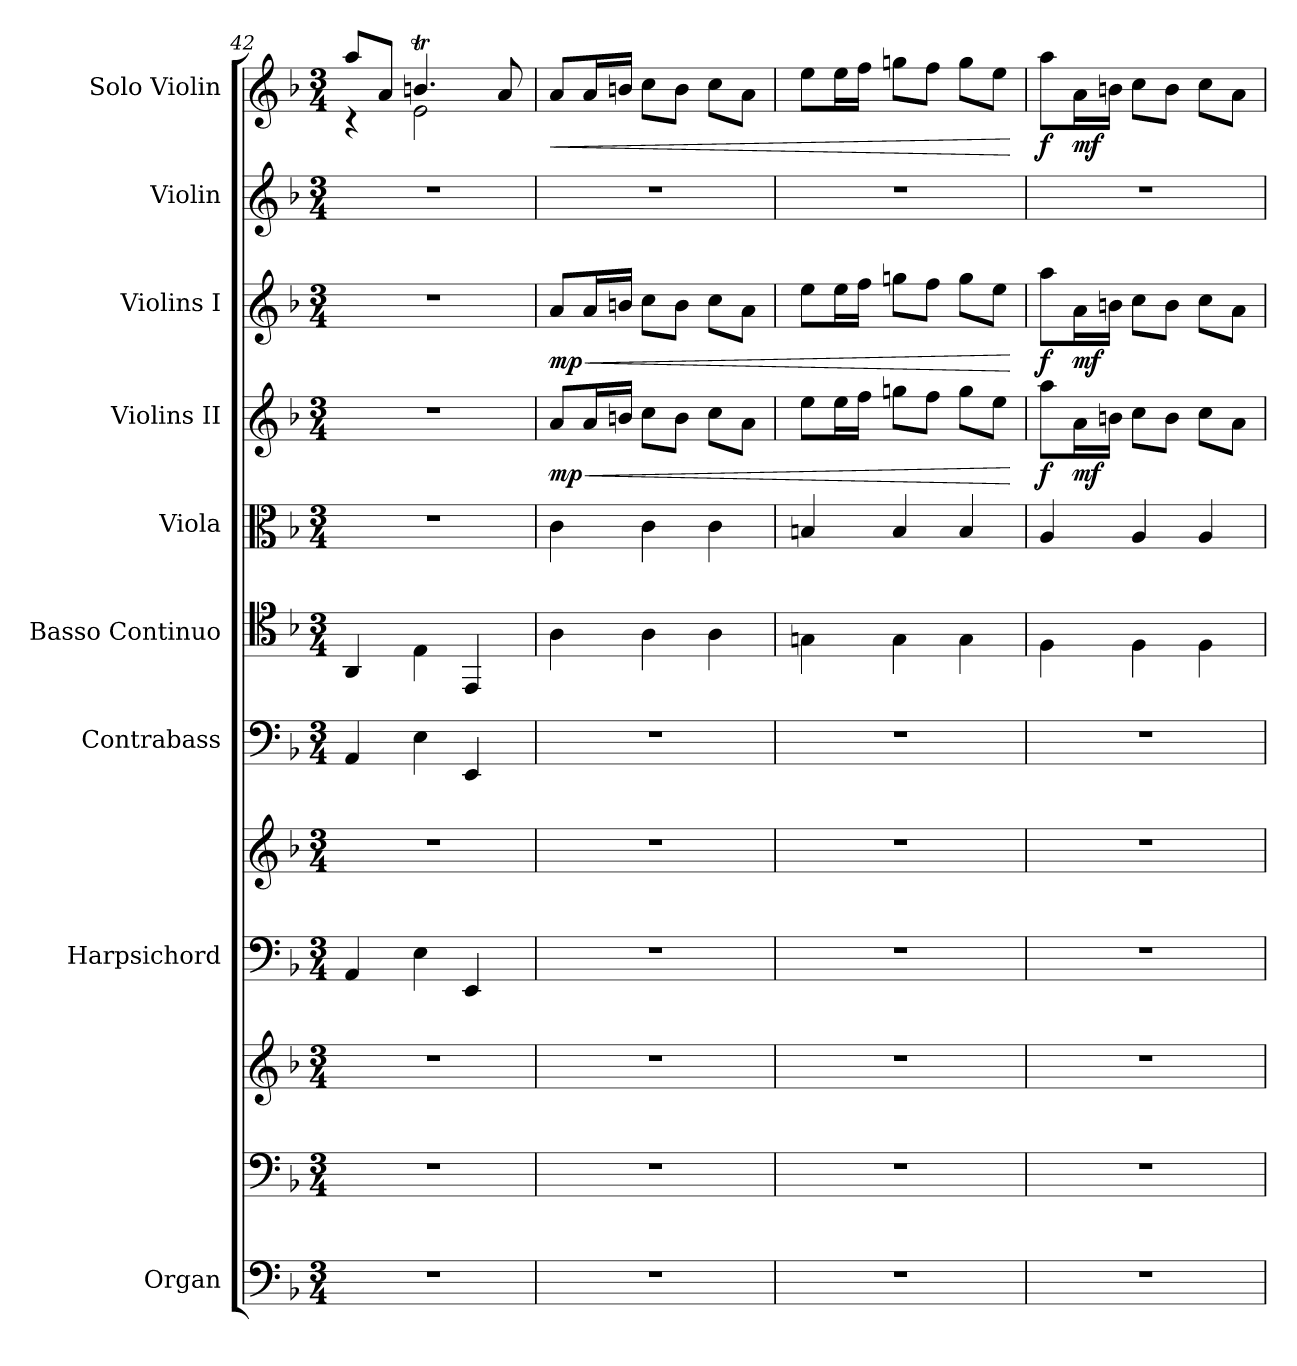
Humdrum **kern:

**kern	**kern	**kern	**kern	**kern	**kern	**kern	**kern	**kern	**dynam	**kern	**dynam	**kern	**kern	**dynam
*part9	*part9	*part9	*part8	*part8	*part7	*part6	*part5	*part4	*part4	*part3	*part3	*part2	*part1	*part1
*staff12	*staff11	*staff10	*staff9	*staff8	*staff7	*staff6	*staff5	*staff4	*staff4	*staff3	*staff3	*staff2	*staff1	*staff1
*I"Organ	*	*	*I"Harpsichord	*	*I"Contrabass	*I"Basso Continuo	*I"Viola	*I"Violins II	*	*I"Violins I	*	*I"Violin	*I"Solo Violin	*
*I'Org.	*	*	*I'Hch.	*	*I'Cb.	*I'B.C.	*I'Vla.	*I'Vlns. II	*	*I'Vlns. I	*	*I'Vln.	*I'Vln.	*
*clefF4	*clefF4	*clefG2	*clefF4	*clefG2	*clefF4	*clefC4	*clefC3	*clefG2	*	*clefG2	*	*clefG2	*clefG2	*
*	*	*	*	*	*ITrd7c12	*	*	*	*	*	*	*	*	*
*k[b-]	*k[b-]	*k[b-]	*k[b-]	*k[b-]	*k[b-]	*k[b-]	*k[b-]	*k[b-]	*	*k[b-]	*	*k[b-]	*k[b-]	*
*M3/4	*M3/4	*M3/4	*M3/4	*M3/4	*M3/4	*M3/4	*M3/4	*M3/4	*	*M3/4	*	*M3/4	*M3/4	*
=42	=42	=42	=42	=42	=42	=42	=42	=42	=42	=42	=42	=42	=42	=42
*	*	*	*	*	*	*	*	*	*	*	*	*	*^	*
2.r	2.r	2.r	4AA/	2.r	4AAA/	4AA/	2.r	2.r	.	2.r	.	2.r	8aa/L	4r	.
.	.	.	.	.	.	.	.	.	.	.	.	.	8a/J	.	.
.	.	.	4E\	.	4EE\	4E\	.	.	.	.	.	.	4.bnt/	2e\	.
.	.	.	4EE/	.	4EEE/	4EE/	.	.	.	.	.	.	.	.	.
.	.	.	.	.	.	.	.	.	.	.	.	.	8a/	.	.
*	*	*	*	*	*	*	*	*	*	*	*	*	*v	*v	*
=43	=43	=43	=43	=43	=43	=43	=43	=43	=43	=43	=43	=43	=43	=43
!	!	!	!	!	!	!	!	!	!LO:HP:b	!	!LO:HP:b	!	!	!LO:HP:b
!	!	!	!	!	!	!	!	!	!LO:DY:n=1:b	!	!LO:DY:n=1:b	!	!	!
2.r	2.r	2.r	2.r	2.r	2.r	4A\	4c\	8a/L	< mp	8a/L	< mp	2.r	8a/L	<
.	.	.	.	.	.	.	.	16a/L	.	16a/L	.	.	16a/L	.
.	.	.	.	.	.	.	.	16bn/JJ	.	16bn/JJ	.	.	16bn/JJ	.
.	.	.	.	.	.	4A\	4c\	8cc\L	.	8cc\L	.	.	8cc\L	.
.	.	.	.	.	.	.	.	8b\J	.	8b\J	.	.	8b\J	.
.	.	.	.	.	.	4A\	4c\	8cc\L	.	8cc\L	.	.	8cc\L	.
.	.	.	.	.	.	.	.	8a\J	.	8a\J	.	.	8a\J	.
=44	=44	=44	=44	=44	=44	=44	=44	=44	=44	=44	=44	=44	=44	=44
2.r	2.r	2.r	2.r	2.r	2.r	4Gni\	4Bn/	8ee\L	.	8ee\L	.	2.r	8ee\L	.
.	.	.	.	.	.	.	.	16ee\L	.	16ee\L	.	.	16ee\L	.
.	.	.	.	.	.	.	.	16ff\JJ	.	16ff\JJ	.	.	16ff\JJ	.
.	.	.	.	.	.	4G\	4B/	8ggni\L	.	8ggni\L	.	.	8ggni\L	.
.	.	.	.	.	.	.	.	8ff\J	.	8ff\J	.	.	8ff\J	.
.	.	.	.	.	.	4G\	4B/	8gg\L	.	8gg\L	.	.	8gg\L	.
.	.	.	.	.	.	.	.	8ee\J	.	8ee\J	.	.	8ee\J	.
.	.	.	.	.	.	.	.	.	[	.	[	.	.	[
=45	=45	=45	=45	=45	=45	=45	=45	=45	=45	=45	=45	=45	=45	=45
!	!	!	!	!	!	!	!	!	!LO:DY:b	!	!LO:DY:b	!	!	!LO:DY:b
2.r	2.r	2.r	2.r	2.r	2.r	4F\	4A/	8aa\L	f	8aa\L	f	2.r	8aa\L	f
!	!	!	!	!	!	!	!	!	!LO:DY:b	!	!LO:DY:b	!	!	!LO:DY:b
.	.	.	.	.	.	.	.	16a\L	mf	16a\L	mf	.	16a\L	mf
.	.	.	.	.	.	.	.	16bn\JJ	.	16bn\JJ	.	.	16bn\JJ	.
.	.	.	.	.	.	4F\	4A/	8cc\L	.	8cc\L	.	.	8cc\L	.
.	.	.	.	.	.	.	.	8b\J	.	8b\J	.	.	8b\J	.
.	.	.	.	.	.	4F\	4A/	8cc\L	.	8cc\L	.	.	8cc\L	.
.	.	.	.	.	.	.	.	8a\J	.	8a\J	.	.	8a\J	.
=	=	=	=	=	=	=	=	=	=	=	=	=	=	=
*-	*-	*-	*-	*-	*-	*-	*-	*-	*-	*-	*-	*-	*-	*-
